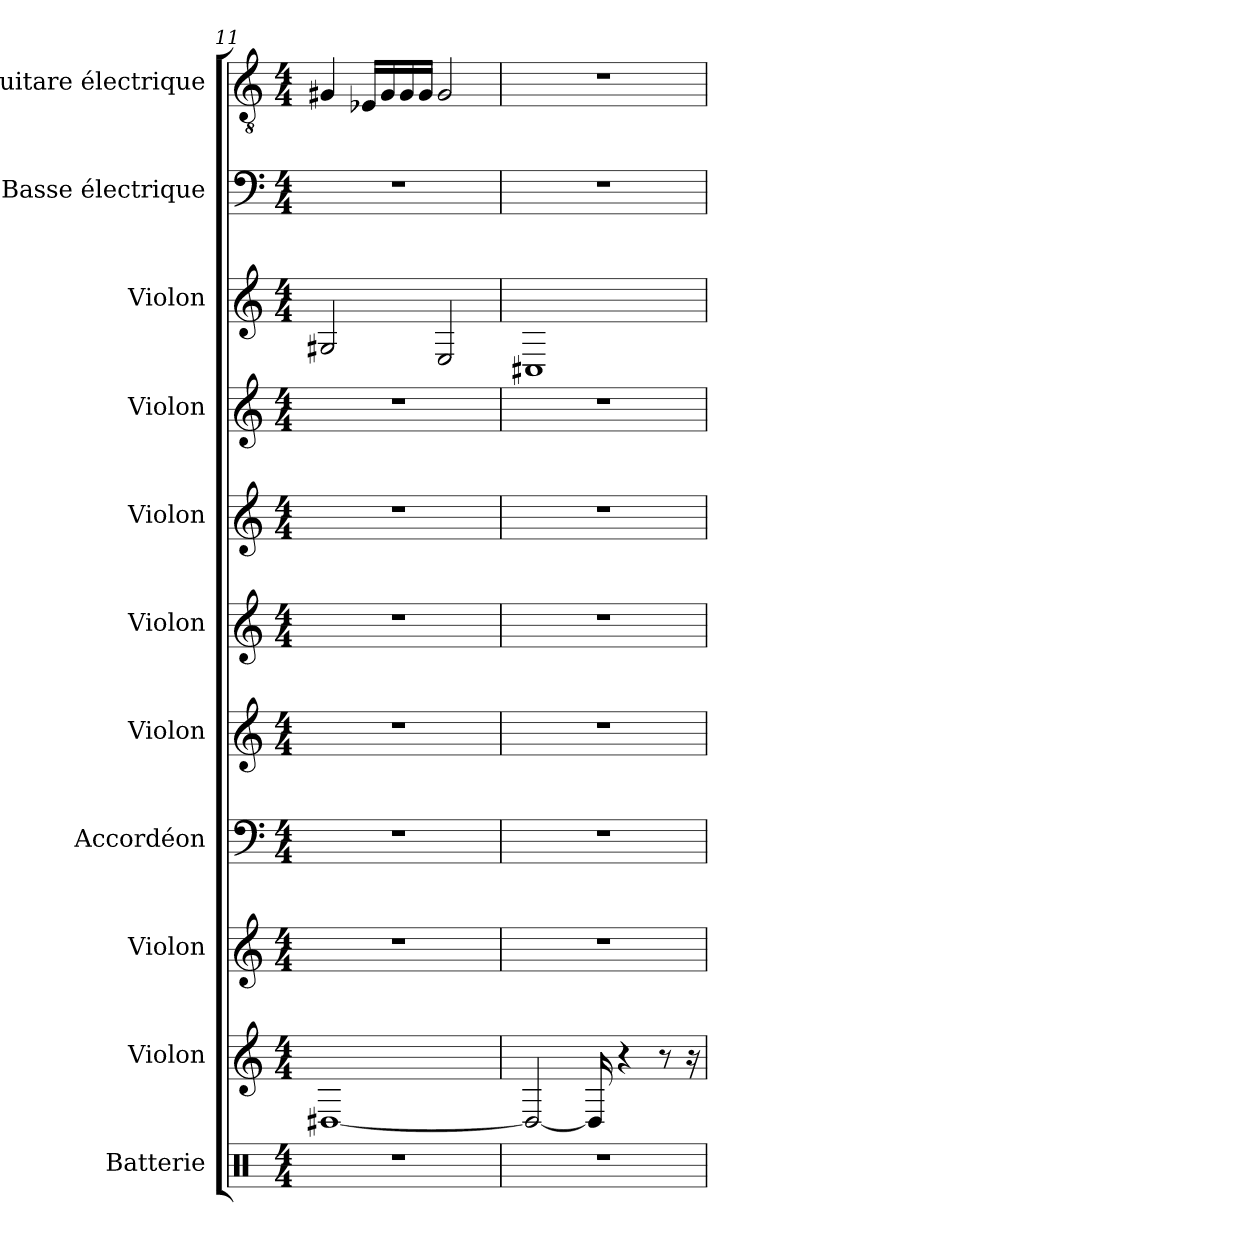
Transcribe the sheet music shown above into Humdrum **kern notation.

**kern	**kern	**kern	**kern	**kern	**kern	**kern	**kern	**kern	**kern	**kern
*part11	*part10	*part9	*part8	*part7	*part6	*part5	*part4	*part3	*part2	*part1
*staff11	*staff10	*staff9	*staff8	*staff7	*staff6	*staff5	*staff4	*staff3	*staff2	*staff1
*I"Batterie	*I"Violon	*I"Violon	*I"Accordéon	*I"Violon	*I"Violon	*I"Violon	*I"Violon	*I"Violon	*I"Basse électrique	*I"Guitare électrique
*I'Bat.	*I'Vln.	*I'Vln.	*I'Acc.	*I'Vln.	*I'Vln.	*I'Vln.	*I'Vln.	*I'Vln.	*I'B. él.	*I'Guit. El.
*clefX	*clefG2	*clefG2	*clefF4	*clefG2	*clefG2	*clefG2	*clefG2	*clefG2	*clefF4	*clefGv2
*	*	*	*	*	*	*	*	*	*ITrd7c12	*
*k[]	*k[]	*k[]	*k[]	*k[]	*k[]	*k[]	*k[]	*k[]	*k[]	*k[]
*M4/4	*M4/4	*M4/4	*M4/4	*M4/4	*M4/4	*M4/4	*M4/4	*M4/4	*M4/4	*M4/4
=11	=11	=11	=11	=11	=11	=11	=11	=11	=11	=11
1r	[1D#X	1r	1r	1r	1r	1r	1r	2G#X/	1r	4G#X/
.	.	.	.	.	.	.	.	.	.	16E-X/LL
.	.	.	.	.	.	.	.	.	.	16G#/
.	.	.	.	.	.	.	.	.	.	16G#/
.	.	.	.	.	.	.	.	.	.	16G#/JJ
.	.	.	.	.	.	.	.	2E/	.	2G#/
!!LO:PB:g=z
=12	=12	=12	=12	=12	=12	=12	=12	=12	=12	=12
1r	2D#/_	1r	1r	1r	1r	1r	1r	1C#X	1r	1r
.	16D#/]	.	.	.	.	.	.	.	.	.
.	4r	.	.	.	.	.	.	.	.	.
.	8r	.	.	.	.	.	.	.	.	.
.	16r	.	.	.	.	.	.	.	.	.
=	=	=	=	=	=	=	=	=	=	=
*-	*-	*-	*-	*-	*-	*-	*-	*-	*-	*-
